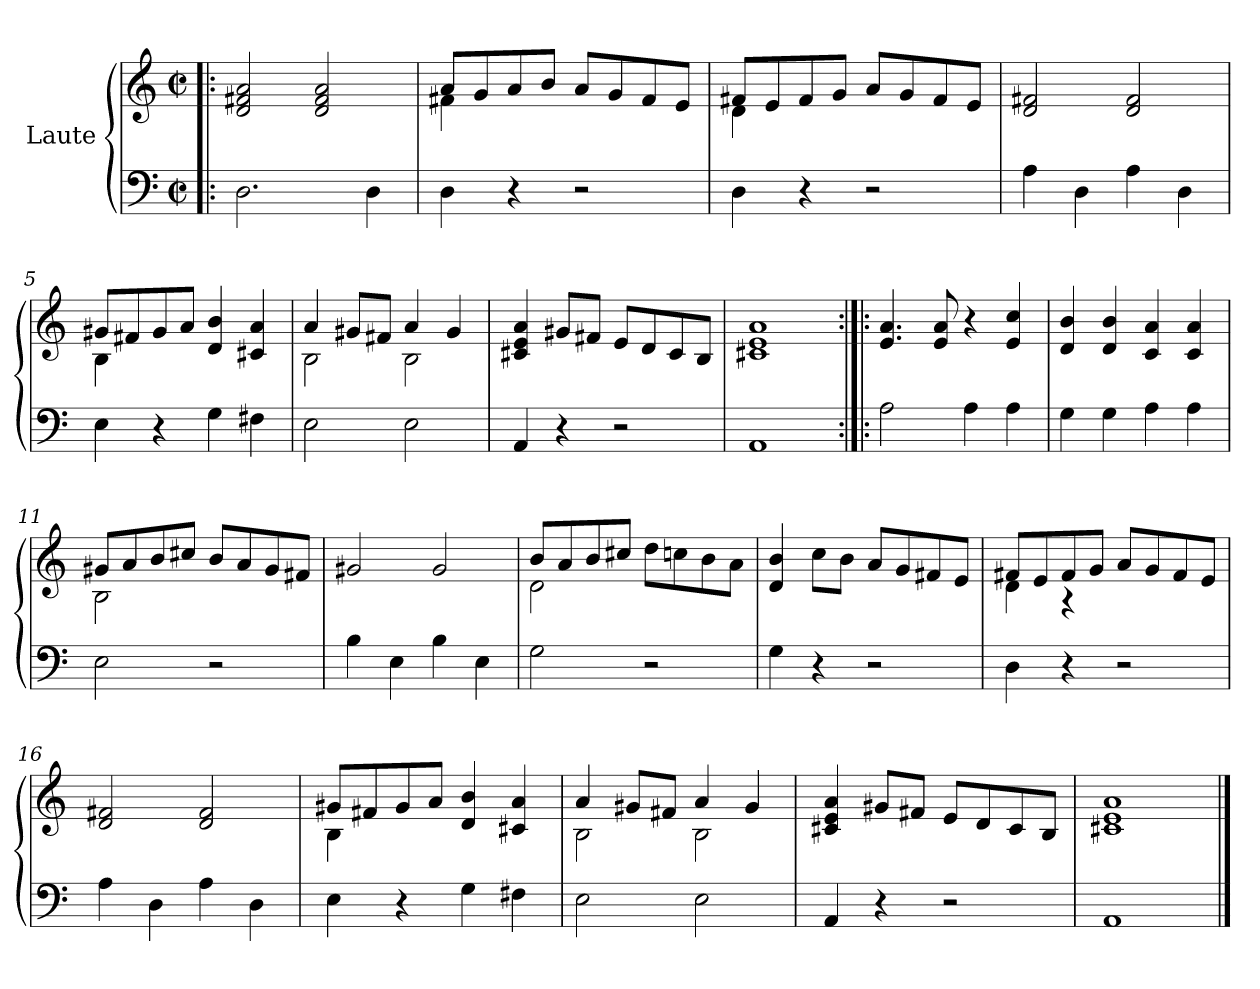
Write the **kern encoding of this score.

**kern	**kern
*part1	*part1
*staff2	*staff1
*I"Laute	*
*clefF4	*clefG2
*k[]	*k[]
*M2/2	*M2/2
*met(c|)	*met(c|)
=1!|:	=1!|:
2.D\	2d/ 2f#X/ 2a/
.	2d/ 2f#/ 2a/
4D\	.
=2	=2
*	*^
4D\	8a/L	4f#X\
.	8g/	.
4r	8a/	4ryy
.	8b/J	.
2r	8a/L	2ryy
.	8g/	.
.	8f#/	.
.	8e/J	.
=3	=3	=3
4D\	8f#X/L	4d\
.	8e/	.
4r	8f#/	4ryy
.	8g/J	.
2r	8a/L	2ryy
.	8g/	.
.	8f#/	.
.	8e/J	.
*	*v	*v
=4	=4
4A\	2d/ 2f#X/
4D\	.
4A\	2d/ 2f#/
4D\	.
=5	=5
*	*^
4E\	8g#X/L	4B\
.	8f#X/	.
4r	8g#/	2.ryy
.	8a/J	.
4G\	4d/ 4b/	.
4F#X\	4c#X/ 4a/	.
!!LO:LB:g=z	!!
=6	=6	=6
2E\	4a/	2B\
.	8g#X/L	.
.	8f#X/J	.
2E\	4a/	2B\
.	4g#/	.
*	*v	*v
=7	=7
4AA/	4c#X/ 4e/ 4a/
4r	8g#X/L
.	8f#X/J
2r	8e/L
.	8d/
.	8c#/
.	8B/J
=8	=8
1AA	1c#X 1e 1a
=9:|!|:	=9:|!|:
2A\	4.e/ 4.a/
.	8e/ 8a/
4A\	4r
4A\	4e/ 4cc/
=10	=10
4G\	4d/ 4b/
4G\	4d/ 4b/
4A\	4c/ 4a/
4A\	4c/ 4a/
!!LO:LB:g=z
=11	=11
*	*^
2E\	8g#X/L	2B\
.	8a/	.
.	8b/	.
.	8cc#X/J	.
2r	8b/L	2ryy
.	8a/	.
.	8g#/	.
.	8f#X/J	.
*	*v	*v
=12	=12
4B\	2g#X/
4E\	.
4B\	2g#/
4E\	.
=13	=13
*	*^
2G\	8b/L	2d\
.	8a/	.
.	8b/	.
.	8cc#X/J	.
2r	8dd\L	2ryy
.	8ccn\	.
.	8b\	.
.	8a\J	.
*	*v	*v
=14	=14
4G\	4d/ 4b/
4r	8cc\L
.	8b\J
2r	8a/L
.	8g/
.	8f#X/
.	8e/J
!!LO:LB:g=z
=15	=15
*	*^
4D\	8f#X/L	4d\
.	8e/	.
4r	8f#/	4r
.	8g/J	.
2r	8a/L	2ryy
.	8g/	.
.	8f#/	.
.	8e/J	.
*	*v	*v
=16	=16
4A\	2d/ 2f#X/
4D\	.
4A\	2d/ 2f#/
4D\	.
=17	=17
*	*^
4E\	8g#X/L	4B\
.	8f#X/	.
4r	8g#/	2.ryy
.	8a/J	.
4G\	4d/ 4b/	.
4F#X\	4c#X/ 4a/	.
!!LO:LB:g=z	!!
=18	=18	=18
2E\	4a/	2B\
.	8g#X/L	.
.	8f#X/J	.
2E\	4a/	2B\
.	4g#/	.
*	*v	*v
=19	=19
4AA/	4c#X/ 4e/ 4a/
4r	8g#X/L
.	8f#X/J
2r	8e/L
.	8d/
.	8c#/
.	8B/J
=20	=20
1AA	1c#X 1e 1a
==	==
*-	*-
